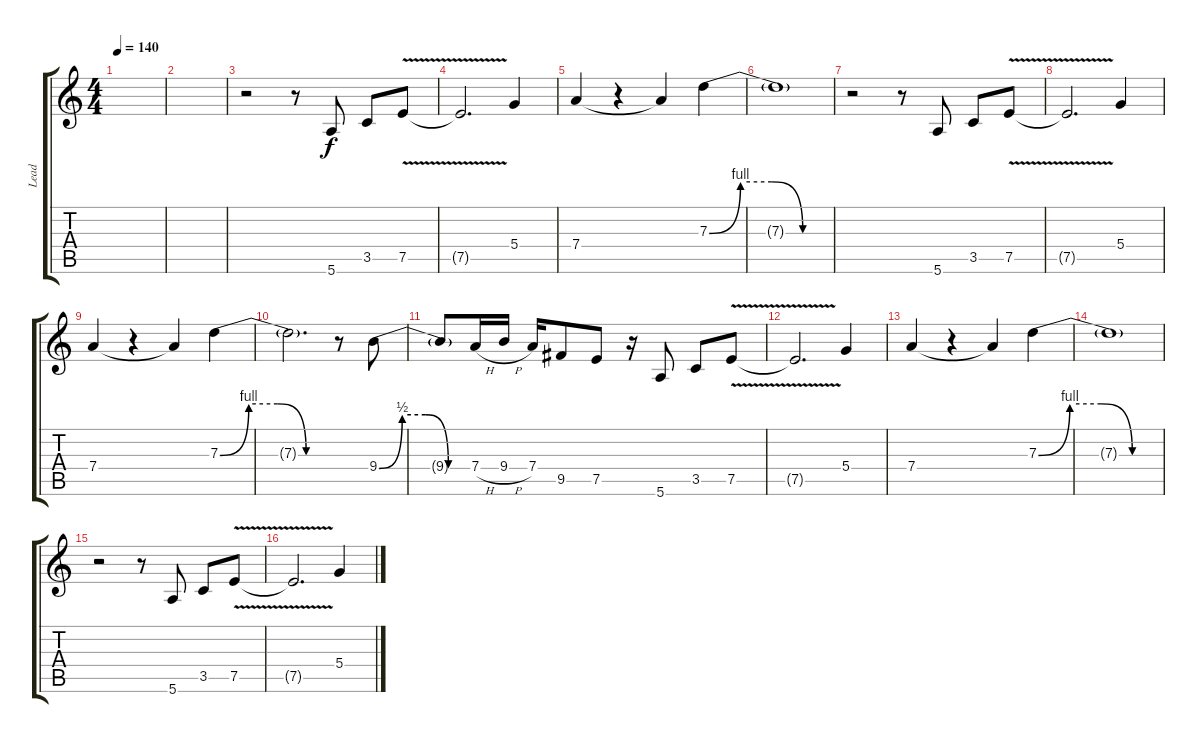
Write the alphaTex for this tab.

\track ("Lead" "Lead") {instrument distortionguitar}
\staff {score tabs}
\tuning (E4 B3 G3 D3 A2 E2) {hide}
\ts (4 4)
\tempo 140
\clef g2
\ks c
|
|
r.2 r.8 5.6.8 3.5.8 7.5{v}.8 |
7.5{t}.2{d} 5.4.4 |
7.4.4 r.4 7.4{t}.4 7.3{be (custom 0 0 15 4 30 4 45 0 60 0)}.4 |
7.3{t}.1 |
r.2 r.8 5.6.8 3.5.8 7.5{v}.8 |
7.5{t}.2{d} 5.4.4 |
7.4.4 r.4 7.4{t}.4 7.3{be (custom 0 0 15 4 30 4 45 0 60 0)}.4 |
7.3{t}.2{d} r.8 9.4{be (custom 0 0 15 2 30 2 45 0 60 0)}.8 |
9.4{t}.8 7.4{h}.16 9.4{h}.16 7.4.16 9.5.8 7.5.8 r.16 5.6.8 3.5.8 7.5{v}.8 |
7.5{t}.2{d} 5.4.4 |
7.4.4 r.4 7.4{t}.4 7.3{be (custom 0 0 15 4 30 4 45 0 60 0)}.4 |
7.3{t}.1 |
r.2 r.8 5.6.8 3.5.8 7.5{v}.8 |
7.5{t}.2{d} 5.4.4
